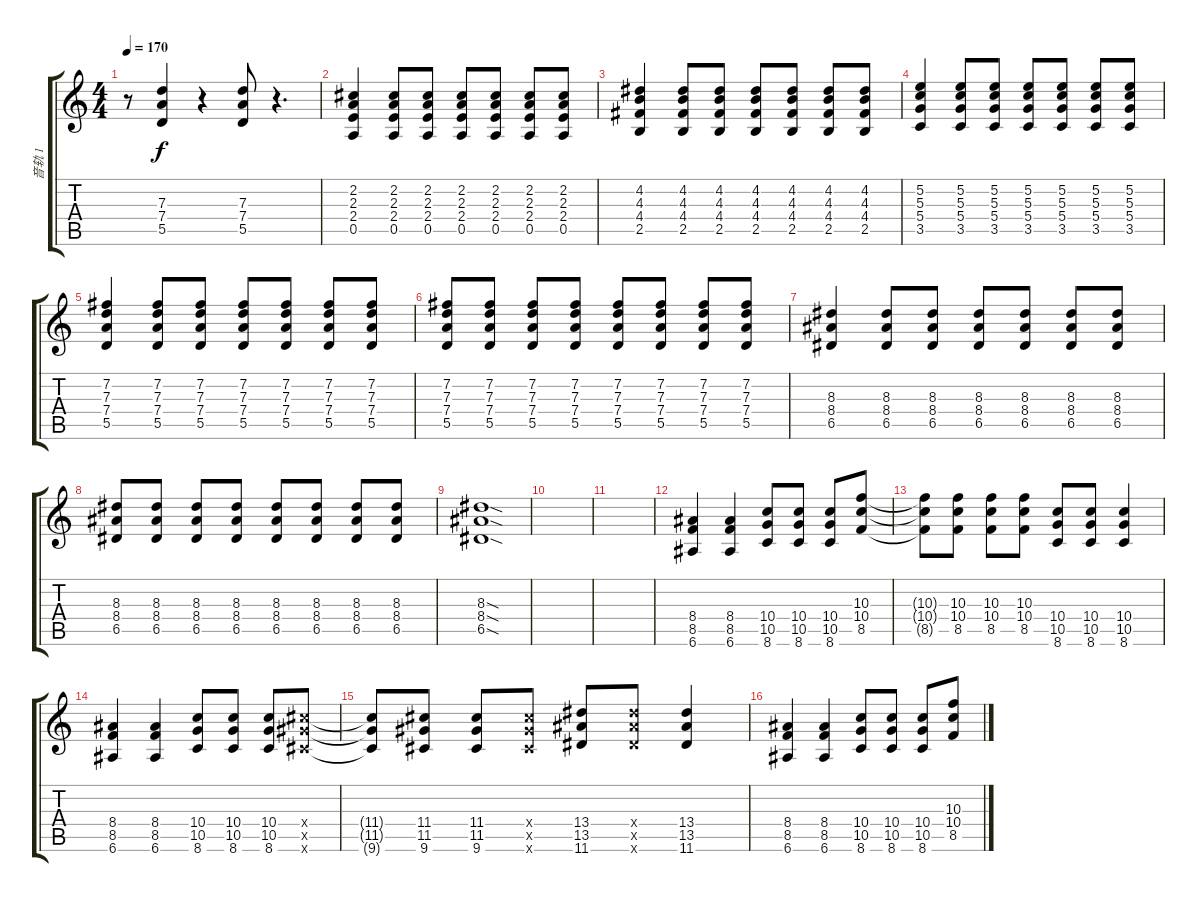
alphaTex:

\track ("音轨 1" "音轨 1") {instrument overdrivenguitar}
\staff {score tabs}
\tuning (E4 B3 G3 D3 A2 E2) {hide}
\ts (4 4)
\tempo 170
\clef g2
\ks c
r.8{dy f} (7.3 7.4 5.5).4 r.4 (7.3 7.4 5.5).8 r.4{d} |
(2.2 2.3 2.4 0.5).4 (2.2 2.3 2.4 0.5).8 (2.2 2.3 2.4 0.5).8 (2.2 2.3 2.4 0.5).8 (2.2 2.3 2.4 0.5).8 (2.2 2.3 2.4 0.5).8 (2.2 2.3 2.4 0.5).8 |
(4.2 4.3 4.4 2.5).4 (4.2 4.3 4.4 2.5).8 (4.2 4.3 4.4 2.5).8 (4.2 4.3 4.4 2.5).8 (4.2 4.3 4.4 2.5).8 (4.2 4.3 4.4 2.5).8 (4.2 4.3 4.4 2.5).8 |
(5.2 5.3 5.4 3.5).4 (5.2 5.3 5.4 3.5).8 (5.2 5.3 5.4 3.5).8 (5.2 5.3 5.4 3.5).8 (5.2 5.3 5.4 3.5).8 (5.2 5.3 5.4 3.5).8 (5.2 5.3 5.4 3.5).8 |
(7.2 7.3 7.4 5.5).4 (7.2 7.3 7.4 5.5).8 (7.2 7.3 7.4 5.5).8 (7.2 7.3 7.4 5.5).8 (7.2 7.3 7.4 5.5).8 (7.2 7.3 7.4 5.5).8 (7.2 7.3 7.4 5.5).8 |
(7.2 7.3 7.4 5.5).8 (7.2 7.3 7.4 5.5).8 (7.2 7.3 7.4 5.5).8 (7.2 7.3 7.4 5.5).8 (7.2 7.3 7.4 5.5).8 (7.2 7.3 7.4 5.5).8 (7.2 7.3 7.4 5.5).8 (7.2 7.3 7.4 5.5).8 |
(8.3 8.4 6.5).4 (8.3 8.4 6.5).8 (8.3 8.4 6.5).8 (8.3 8.4 6.5).8 (8.3 8.4 6.5).8 (8.3 8.4 6.5).8 (8.3 8.4 6.5).8 |
(8.3 8.4 6.5).8 (8.3 8.4 6.5).8 (8.3 8.4 6.5).8 (8.3 8.4 6.5).8 (8.3 8.4 6.5).8 (8.3 8.4 6.5).8 (8.3 8.4 6.5).8 (8.3 8.4 6.5).8 |
(8.3{sod} 8.4{sod} 6.5{sod}).1 |
|
|
(8.4 8.5 6.6).4 (8.4 8.5 6.6).4 (10.4 10.5 8.6).8 (10.4 10.5 8.6).8 (10.4 10.5 8.6).8 (10.3 10.4 8.5).8 |
(10.3{t} 10.4{t} 8.5{t}).8 (10.3 10.4 8.5).8 (10.3 10.4 8.5).8 (10.3 10.4 8.5).8 (10.4 10.5 8.6).8 (10.4 10.5 8.6).8 (10.4 10.5 8.6).4 |
(8.4 8.5 6.6).4 (8.4 8.5 6.6).4 (10.4 10.5 8.6).8 (10.4 10.5 8.6).8 (10.4 10.5 8.6).8 (11.4{x} 11.5{x} 9.6{x}).8 |
(11.4{t} 11.5{t} 9.6{t}).8 (11.4 11.5 9.6).8 (11.4 11.5 9.6).8 (11.4{x} 11.5{x} 9.6{x}).8 (13.4 13.5 11.6).8 (13.4{x} 13.5{x} 11.6{x}).8 (13.4 13.5 11.6).4 |
(8.4 8.5 6.6).4 (8.4 8.5 6.6).4 (10.4 10.5 8.6).8 (10.4 10.5 8.6).8 (10.4 10.5 8.6).8 (10.3 10.4 8.5).8
